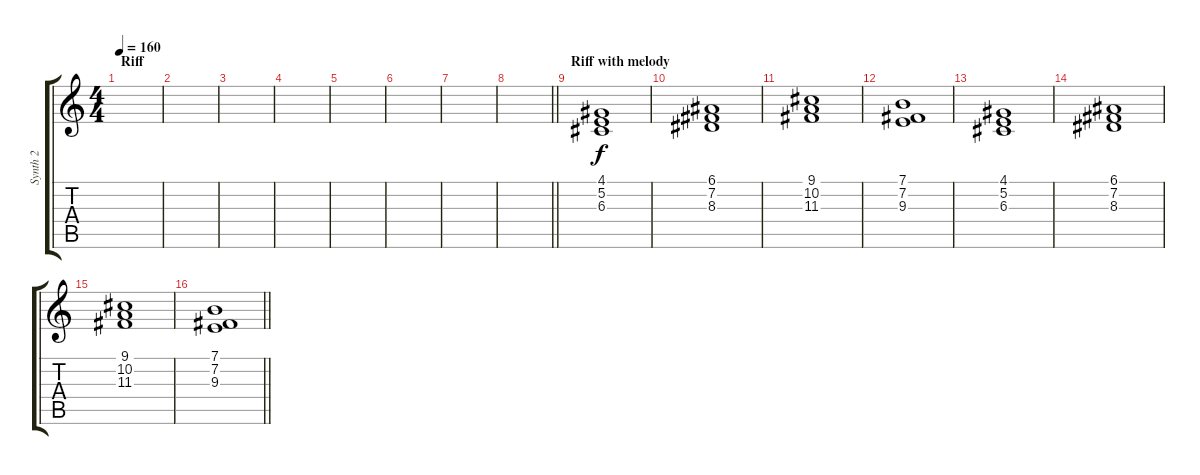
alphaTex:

\track ("Synth 2" "Synth 2") {instrument stringensemble2}
\staff {score tabs}
\tuning (E4 B3 G3 D3 A2 E2) {hide}
\ts (4 4)
\section ("" "Riff")
\tempo 160
\clef g2
\ks c
|
|
|
|
|
|
|
\barLineRight lightlight
|
\section ("" "Riff with melody")
(4.1 5.2 6.3).1 |
(6.1 7.2 8.3).1 |
(9.1 10.2 11.3).1 |
(7.1 7.2 9.3).1 |
(4.1 5.2 6.3).1 |
(6.1 7.2 8.3).1 |
(9.1 10.2 11.3).1 |
\barLineRight lightlight
(7.1 7.2 9.3).1
